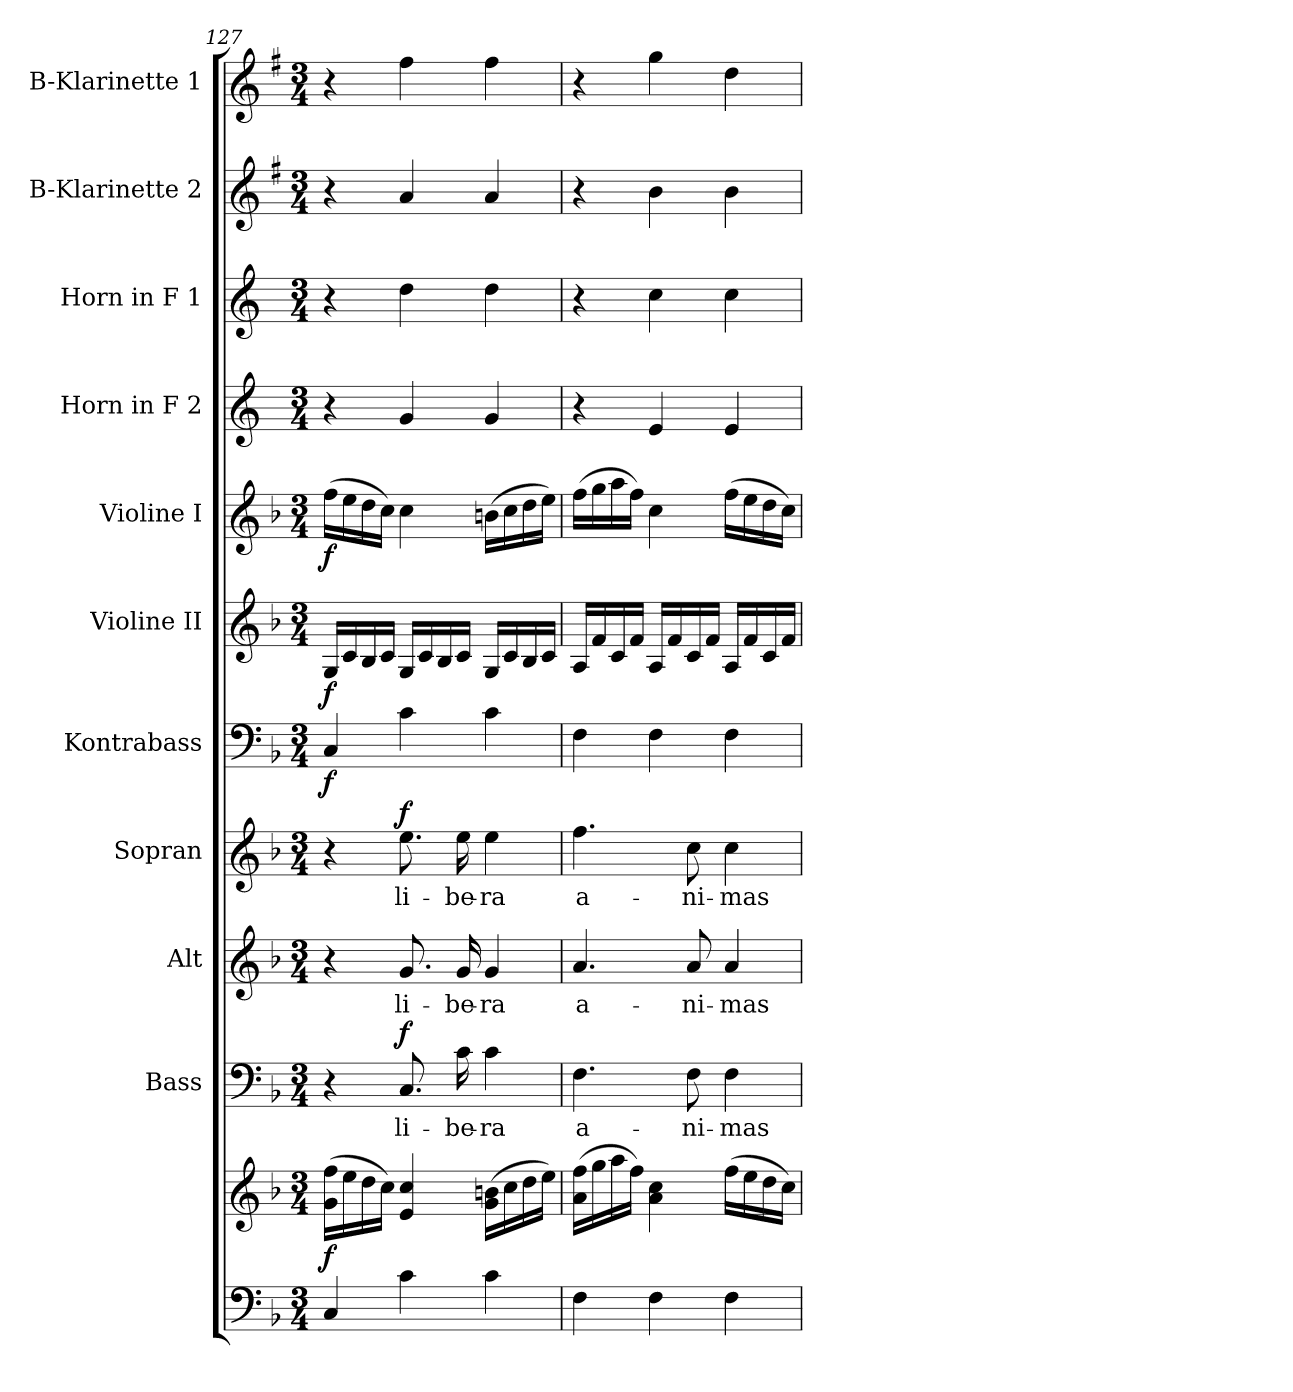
**kern	**kern	**dynam	**kern	**text	**dynam	**kern	**text	**kern	**text	**dynam	**kern	**dynam	**kern	**dynam	**kern	**dynam	**kern	**kern	**kern	**kern
*part11	*part11	*part11	*part10	*part10	*part10	*part9	*part9	*part8	*part8	*part8	*part7	*part7	*part6	*part6	*part5	*part5	*part4	*part3	*part2	*part1
*staff12	*staff11	*staff11/12	*staff10	*staff10	*staff10	*staff9	*staff9	*staff8	*staff8	*staff8	*staff7	*staff7	*staff6	*staff6	*staff5	*staff5	*staff4	*staff3	*staff2	*staff1
*	*	*	*I"Bass	*	*	*I"Alt	*	*I"Sopran	*	*	*I"Kontrabass	*	*I"Violine II	*	*I"Violine I	*	*I"Horn in F 2	*I"Horn in F 1	*I"B-Klarinette 2	*I"B-Klarinette 1
*	*	*	*I'B.	*	*	*I'A.	*	*I'S.	*	*	*I'Kb.	*	*I'Vl. II	*	*I'Vl. I	*	*	*	*I'B Kl. 2	*I'B Kl. 1
*clefF4	*clefG2	*	*clefF4	*	*	*clefG2	*	*clefG2	*	*	*clefF4	*	*clefG2	*	*clefG2	*	*clefG2	*clefG2	*clefG2	*clefG2
*	*	*	*	*	*	*	*	*	*	*	*ITrd7c12	*	*	*	*	*	*ITrd4c7	*ITrd4c7	*ITrd1c2	*ITrd1c2
*k[b-]	*k[b-]	*	*k[b-]	*	*	*k[b-]	*	*k[b-]	*	*	*k[b-]	*	*k[b-]	*	*k[b-]	*	*k[b-]	*k[b-]	*k[b-]	*k[b-]
*F:	*F:	*	*F:	*	*	*F:	*	*F:	*	*	*F:	*	*F:	*	*F:	*	*F:	*F:	*F:	*F:
*M3/4	*M3/4	*	*M3/4	*	*	*M3/4	*	*M3/4	*	*	*M3/4	*	*M3/4	*	*M3/4	*	*M3/4	*M3/4	*M3/4	*M3/4
=127	=127	=127	=127	=127	=127	=127	=127	=127	=127	=127	=127	=127	=127	=127	=127	=127	=127	=127	=127	=127
!	!	!LO:DY:b	!	!	!	!	!	!	!	!	!	!LO:DY:b	!	!LO:DY:b	!	!LO:DY:b	!	!	!	!
4C/	(>16g\ 16ff\LL	f	4r	.	.	4r	.	4r	.	.	4CC/	f	16G/LL	f	(>16ff\LL	f	4r	4r	4r	4r
.	16ee\	.	.	.	.	.	.	.	.	.	.	.	16c/	.	16ee\	.	.	.	.	.
.	16dd\	.	.	.	.	.	.	.	.	.	.	.	16B-/	.	16dd\	.	.	.	.	.
.	16cc\JJ)	.	.	.	.	.	.	.	.	.	.	.	16c/JJ	.	16cc\JJ)	.	.	.	.	.
!	!	!	!	!LO:LY:b	!LO:DY:a	!	!LO:LY:b	!	!LO:LY:b	!LO:DY:a	!	!	!	!	!	!	!	!	!	!
4c\	4e/ 4cc/	.	8.C/	li-	f	8.g/	li-	8.ee\	li-	f	4C\	.	16G/LL	.	4cc\	.	4c/	4g\	4g/	4ee\
.	.	.	.	.	.	.	.	.	.	.	.	.	16c/	.	.	.	.	.	.	.
.	.	.	.	.	.	.	.	.	.	.	.	.	16B-/	.	.	.	.	.	.	.
!	!	!	!	!LO:LY:b	!	!	!LO:LY:b	!	!LO:LY:b	!	!	!	!	!	!	!	!	!	!	!
.	.	.	16c\	-be-	.	16g/	-be-	16ee\	-be-	.	.	.	16c/JJ	.	.	.	.	.	.	.
!	!	!	!	!LO:LY:b	!	!	!LO:LY:b	!	!LO:LY:b	!	!	!	!	!	!	!	!	!	!	!
4c\	(>16g\ 16bn\LL	.	4c\	-ra	.	4g/	-ra	4ee\	-ra	.	4C\	.	16G/LL	.	(>16bn\LL	.	4c/	4g\	4g/	4ee\
.	16cc\	.	.	.	.	.	.	.	.	.	.	.	16c/	.	16cc\	.	.	.	.	.
.	16dd\	.	.	.	.	.	.	.	.	.	.	.	16B-/	.	16dd\	.	.	.	.	.
.	16ee\JJ)	.	.	.	.	.	.	.	.	.	.	.	16c/JJ	.	16ee\JJ)	.	.	.	.	.
=128	=128	=128	=128	=128	=128	=128	=128	=128	=128	=128	=128	=128	=128	=128	=128	=128	=128	=128	=128	=128
!	!	!	!	!LO:LY:b	!	!	!LO:LY:b	!	!LO:LY:b	!	!	!	!	!	!	!	!	!	!	!
4F\	(>16a\ 16ff\LL	.	4.F\	a-	.	4.a/	a-	4.ff\	a-	.	4FF\	.	16A/LL	.	(>16ff\LL	.	4r	4r	4r	4r
.	16gg\	.	.	.	.	.	.	.	.	.	.	.	16f/	.	16gg\	.	.	.	.	.
.	16aa\	.	.	.	.	.	.	.	.	.	.	.	16c/	.	16aa\	.	.	.	.	.
.	16ff\JJ)	.	.	.	.	.	.	.	.	.	.	.	16f/JJ	.	16ff\JJ)	.	.	.	.	.
4F\	4a\ 4cc\	.	.	.	.	.	.	.	.	.	4FF\	.	16A/LL	.	4cc\	.	4A/	4f\	4a\	4ff\
.	.	.	.	.	.	.	.	.	.	.	.	.	16f/	.	.	.	.	.	.	.
!	!	!	!	!LO:LY:b	!	!	!LO:LY:b	!	!LO:LY:b	!	!	!	!	!	!	!	!	!	!	!
.	.	.	8F\	-ni-	.	8a/	-ni-	8cc\	-ni-	.	.	.	16c/	.	.	.	.	.	.	.
.	.	.	.	.	.	.	.	.	.	.	.	.	16f/JJ	.	.	.	.	.	.	.
!	!	!	!	!LO:LY:b	!	!	!LO:LY:b	!	!LO:LY:b	!	!	!	!	!	!	!	!	!	!	!
4F\	(>16ff\LL	.	4F\	-mas	.	4a/	-mas	4cc\	-mas	.	4FF\	.	16A/LL	.	(>16ff\LL	.	4A/	4f\	4a\	4cc\
.	16ee\	.	.	.	.	.	.	.	.	.	.	.	16f/	.	16ee\	.	.	.	.	.
.	16dd\	.	.	.	.	.	.	.	.	.	.	.	16c/	.	16dd\	.	.	.	.	.
.	16cc\JJ)	.	.	.	.	.	.	.	.	.	.	.	16f/JJ	.	16cc\JJ)	.	.	.	.	.
=	=	=	=	=	=	=	=	=	=	=	=	=	=	=	=	=	=	=	=	=
*-	*-	*-	*-	*-	*-	*-	*-	*-	*-	*-	*-	*-	*-	*-	*-	*-	*-	*-	*-	*-
